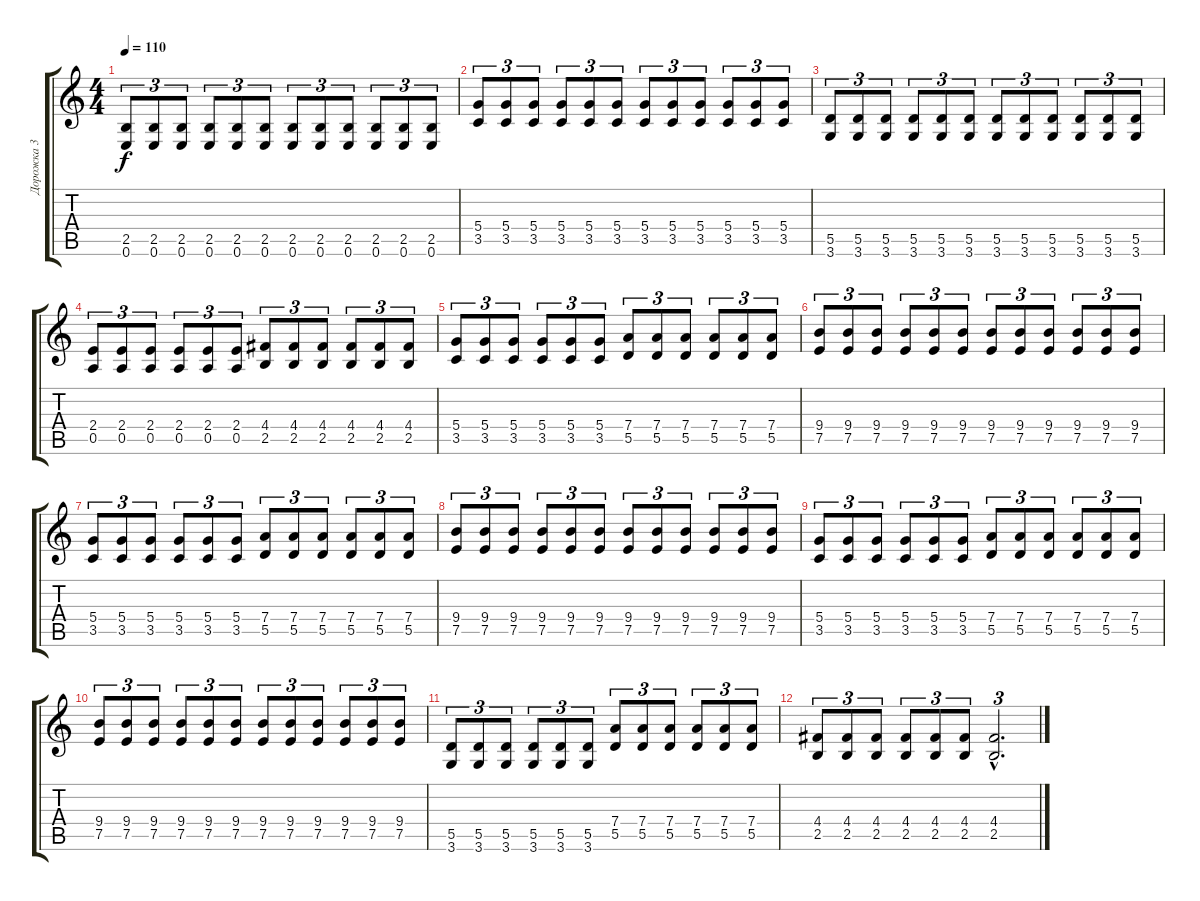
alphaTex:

\track ("Дорожка 3" "Дорожка 3") {instrument electricguitarmuted}
\staff {score tabs}
\tuning (E4 B3 G3 D3 A2 E2) {hide}
\ts (4 4)
\tempo 110
\clef g2
\ks c
(2.5 0.6).8{tu (3 2) dy f volume 14 instrument electricguitarmuted} (2.5 0.6).8{tu (3 2) instrument electricguitarmuted} (2.5 0.6).8{tu (3 2) instrument electricguitarmuted} (2.5 0.6).8{tu (3 2) instrument electricguitarmuted} (2.5 0.6).8{tu (3 2) instrument electricguitarmuted} (2.5 0.6).8{tu (3 2) instrument electricguitarmuted} (2.5 0.6).8{tu (3 2) instrument electricguitarmuted} (2.5 0.6).8{tu (3 2) instrument electricguitarmuted} (2.5 0.6).8{tu (3 2) instrument electricguitarmuted} (2.5 0.6).8{tu (3 2) instrument electricguitarmuted} (2.5 0.6).8{tu (3 2) instrument electricguitarmuted} (2.5 0.6).8{tu (3 2) instrument electricguitarmuted} |
(5.4 3.5).8{tu (3 2)} (5.4 3.5).8{tu (3 2)} (5.4 3.5).8{tu (3 2)} (5.4 3.5).8{tu (3 2)} (5.4 3.5).8{tu (3 2)} (5.4 3.5).8{tu (3 2)} (5.4 3.5).8{tu (3 2)} (5.4 3.5).8{tu (3 2)} (5.4 3.5).8{tu (3 2)} (5.4 3.5).8{tu (3 2)} (5.4 3.5).8{tu (3 2)} (5.4 3.5).8{tu (3 2)} |
(5.5 3.6).8{tu (3 2)} (5.5 3.6).8{tu (3 2)} (5.5 3.6).8{tu (3 2)} (5.5 3.6).8{tu (3 2)} (5.5 3.6).8{tu (3 2)} (5.5 3.6).8{tu (3 2)} (5.5 3.6).8{tu (3 2)} (5.5 3.6).8{tu (3 2)} (5.5 3.6).8{tu (3 2)} (5.5 3.6).8{tu (3 2)} (5.5 3.6).8{tu (3 2)} (5.5 3.6).8{tu (3 2)} |
(2.4 0.5).8{tu (3 2)} (2.4 0.5).8{tu (3 2)} (2.4 0.5).8{tu (3 2)} (2.4 0.5).8{tu (3 2)} (2.4 0.5).8{tu (3 2)} (2.4 0.5).8{tu (3 2)} (4.4 2.5).8{tu (3 2)} (4.4 2.5).8{tu (3 2)} (4.4 2.5).8{tu (3 2)} (4.4 2.5).8{tu (3 2)} (4.4 2.5).8{tu (3 2)} (4.4 2.5).8{tu (3 2)} |
(5.4 3.5).8{tu (3 2)} (5.4 3.5).8{tu (3 2)} (5.4 3.5).8{tu (3 2)} (5.4 3.5).8{tu (3 2)} (5.4 3.5).8{tu (3 2)} (5.4 3.5).8{tu (3 2)} (7.4 5.5).8{tu (3 2)} (7.4 5.5).8{tu (3 2)} (7.4 5.5).8{tu (3 2)} (7.4 5.5).8{tu (3 2)} (7.4 5.5).8{tu (3 2)} (7.4 5.5).8{tu (3 2)} |
(9.4 7.5).8{tu (3 2)} (9.4 7.5).8{tu (3 2)} (9.4 7.5).8{tu (3 2)} (9.4 7.5).8{tu (3 2)} (9.4 7.5).8{tu (3 2)} (9.4 7.5).8{tu (3 2)} (9.4 7.5).8{tu (3 2)} (9.4 7.5).8{tu (3 2)} (9.4 7.5).8{tu (3 2)} (9.4 7.5).8{tu (3 2)} (9.4 7.5).8{tu (3 2)} (9.4 7.5).8{tu (3 2)} |
(5.4 3.5).8{tu (3 2)} (5.4 3.5).8{tu (3 2)} (5.4 3.5).8{tu (3 2)} (5.4 3.5).8{tu (3 2)} (5.4 3.5).8{tu (3 2)} (5.4 3.5).8{tu (3 2)} (7.4 5.5).8{tu (3 2)} (7.4 5.5).8{tu (3 2)} (7.4 5.5).8{tu (3 2)} (7.4 5.5).8{tu (3 2)} (7.4 5.5).8{tu (3 2)} (7.4 5.5).8{tu (3 2)} |
(9.4 7.5).8{tu (3 2)} (9.4 7.5).8{tu (3 2)} (9.4 7.5).8{tu (3 2)} (9.4 7.5).8{tu (3 2)} (9.4 7.5).8{tu (3 2)} (9.4 7.5).8{tu (3 2)} (9.4 7.5).8{tu (3 2)} (9.4 7.5).8{tu (3 2)} (9.4 7.5).8{tu (3 2)} (9.4 7.5).8{tu (3 2)} (9.4 7.5).8{tu (3 2)} (9.4 7.5).8{tu (3 2)} |
(5.4 3.5).8{tu (3 2)} (5.4 3.5).8{tu (3 2)} (5.4 3.5).8{tu (3 2)} (5.4 3.5).8{tu (3 2)} (5.4 3.5).8{tu (3 2)} (5.4 3.5).8{tu (3 2)} (7.4 5.5).8{tu (3 2)} (7.4 5.5).8{tu (3 2)} (7.4 5.5).8{tu (3 2)} (7.4 5.5).8{tu (3 2)} (7.4 5.5).8{tu (3 2)} (7.4 5.5).8{tu (3 2)} |
(9.4 7.5).8{tu (3 2)} (9.4 7.5).8{tu (3 2)} (9.4 7.5).8{tu (3 2)} (9.4 7.5).8{tu (3 2)} (9.4 7.5).8{tu (3 2)} (9.4 7.5).8{tu (3 2)} (9.4 7.5).8{tu (3 2)} (9.4 7.5).8{tu (3 2)} (9.4 7.5).8{tu (3 2)} (9.4 7.5).8{tu (3 2)} (9.4 7.5).8{tu (3 2)} (9.4 7.5).8{tu (3 2)} |
(5.5 3.6).8{tu (3 2)} (5.5 3.6).8{tu (3 2)} (5.5 3.6).8{tu (3 2)} (5.5 3.6).8{tu (3 2)} (5.5 3.6).8{tu (3 2)} (5.5 3.6).8{tu (3 2)} (7.4 5.5).8{tu (3 2)} (7.4 5.5).8{tu (3 2)} (7.4 5.5).8{tu (3 2)} (7.4 5.5).8{tu (3 2)} (7.4 5.5).8{tu (3 2)} (7.4 5.5).8{tu (3 2)} |
(4.4 2.5).8{tu (3 2)} (4.4 2.5).8{tu (3 2)} (4.4 2.5).8{tu (3 2)} (4.4 2.5).8{tu (3 2)} (4.4 2.5).8{tu (3 2)} (4.4 2.5).8{tu (3 2)} (4.4{hac} 2.5{hac}).2{d tu (3 2)}
